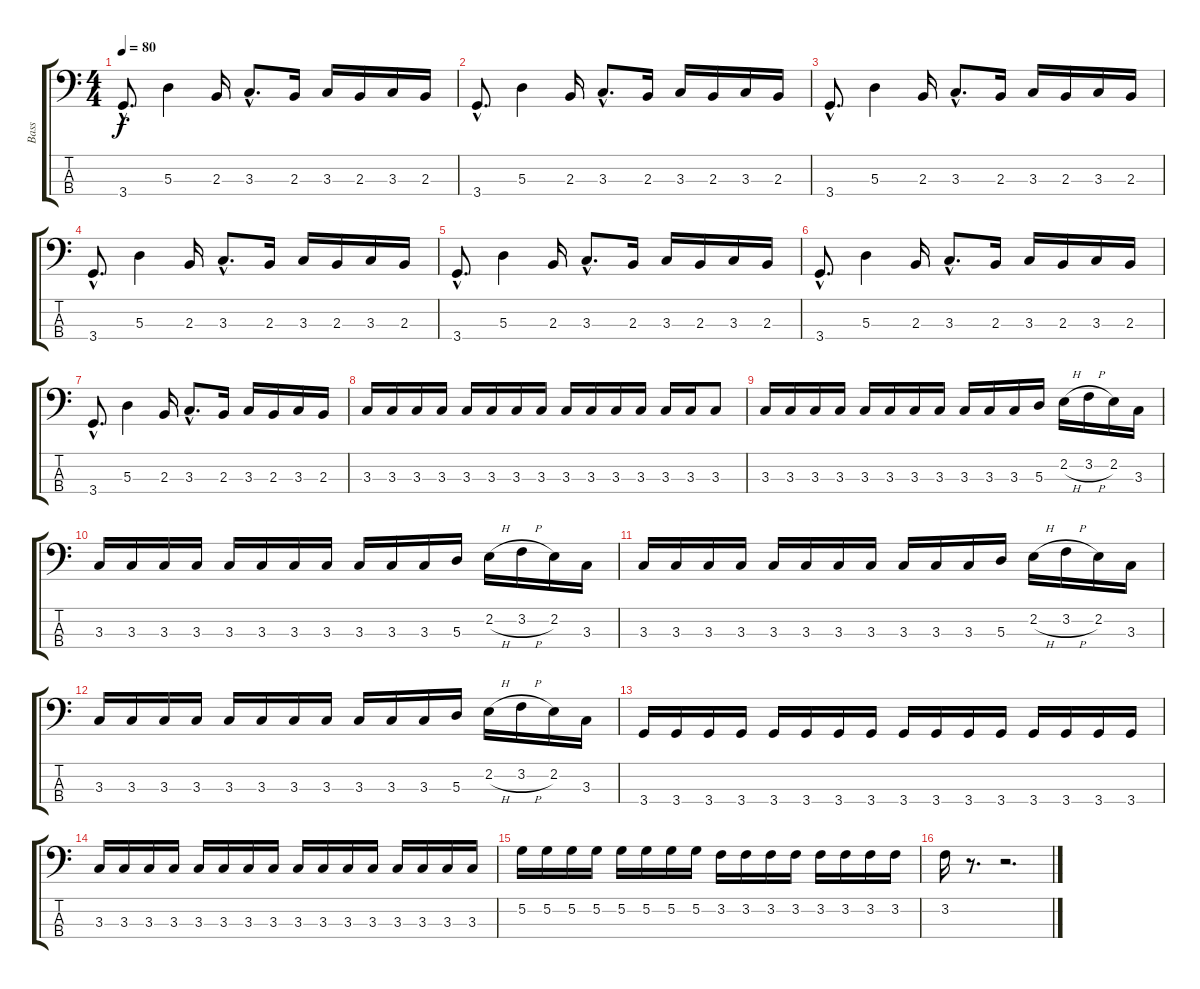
\track ("Bass" "Bass") {instrument electricbassfinger}
\staff {score tabs}
\tuning (G2 D2 A1 E1) {hide}
\ts (4 4)
\tempo 80
\clef f4
\ks c
3.4{hac}.8{d dy f} 5.3.4 2.3.16 3.3{hac}.8{d} 2.3.16 3.3.16 2.3.16 3.3.16 2.3.16 |
3.4{hac}.8{d} 5.3.4 2.3.16 3.3{hac}.8{d} 2.3.16 3.3.16 2.3.16 3.3.16 2.3.16 |
3.4{hac}.8{d} 5.3.4 2.3.16 3.3{hac}.8{d} 2.3.16 3.3.16 2.3.16 3.3.16 2.3.16 |
3.4{hac}.8{d} 5.3.4 2.3.16 3.3{hac}.8{d} 2.3.16 3.3.16 2.3.16 3.3.16 2.3.16 |
3.4{hac}.8{d} 5.3.4 2.3.16 3.3{hac}.8{d} 2.3.16 3.3.16 2.3.16 3.3.16 2.3.16 |
3.4{hac}.8{d} 5.3.4 2.3.16 3.3{hac}.8{d} 2.3.16 3.3.16 2.3.16 3.3.16 2.3.16 |
3.4{hac}.8{d} 5.3.4 2.3.16 3.3{hac}.8{d} 2.3.16 3.3.16 2.3.16 3.3.16 2.3.16 |
3.3.16 3.3.16 3.3.16 3.3.16 3.3.16 3.3.16 3.3.16 3.3.16 3.3.16 3.3.16 3.3.16 3.3.16 3.3.16 3.3.16 3.3.8 |
3.3.16 3.3.16 3.3.16 3.3.16 3.3.16 3.3.16 3.3.16 3.3.16 3.3.16 3.3.16 3.3.16 5.3.16 2.2{h}.16 3.2{h}.16 2.2.16 3.3.16 |
3.3.16 3.3.16 3.3.16 3.3.16 3.3.16 3.3.16 3.3.16 3.3.16 3.3.16 3.3.16 3.3.16 5.3.16 2.2{h}.16 3.2{h}.16 2.2.16 3.3.16 |
3.3.16 3.3.16 3.3.16 3.3.16 3.3.16 3.3.16 3.3.16 3.3.16 3.3.16 3.3.16 3.3.16 5.3.16 2.2{h}.16 3.2{h}.16 2.2.16 3.3.16 |
3.3.16 3.3.16 3.3.16 3.3.16 3.3.16 3.3.16 3.3.16 3.3.16 3.3.16 3.3.16 3.3.16 5.3.16 2.2{h}.16 3.2{h}.16 2.2.16 3.3.16 |
3.4.16 3.4.16 3.4.16 3.4.16 3.4.16 3.4.16 3.4.16 3.4.16 3.4.16 3.4.16 3.4.16 3.4.16 3.4.16 3.4.16 3.4.16 3.4.16 |
3.3.16 3.3.16 3.3.16 3.3.16 3.3.16 3.3.16 3.3.16 3.3.16 3.3.16 3.3.16 3.3.16 3.3.16 3.3.16 3.3.16 3.3.16 3.3.16 |
5.2.16 5.2.16 5.2.16 5.2.16 5.2.16 5.2.16 5.2.16 5.2.16 3.2.16 3.2.16 3.2.16 3.2.16 3.2.16 3.2.16 3.2.16 3.2.16 |
3.2.16 r.8{d} r.2{d}
